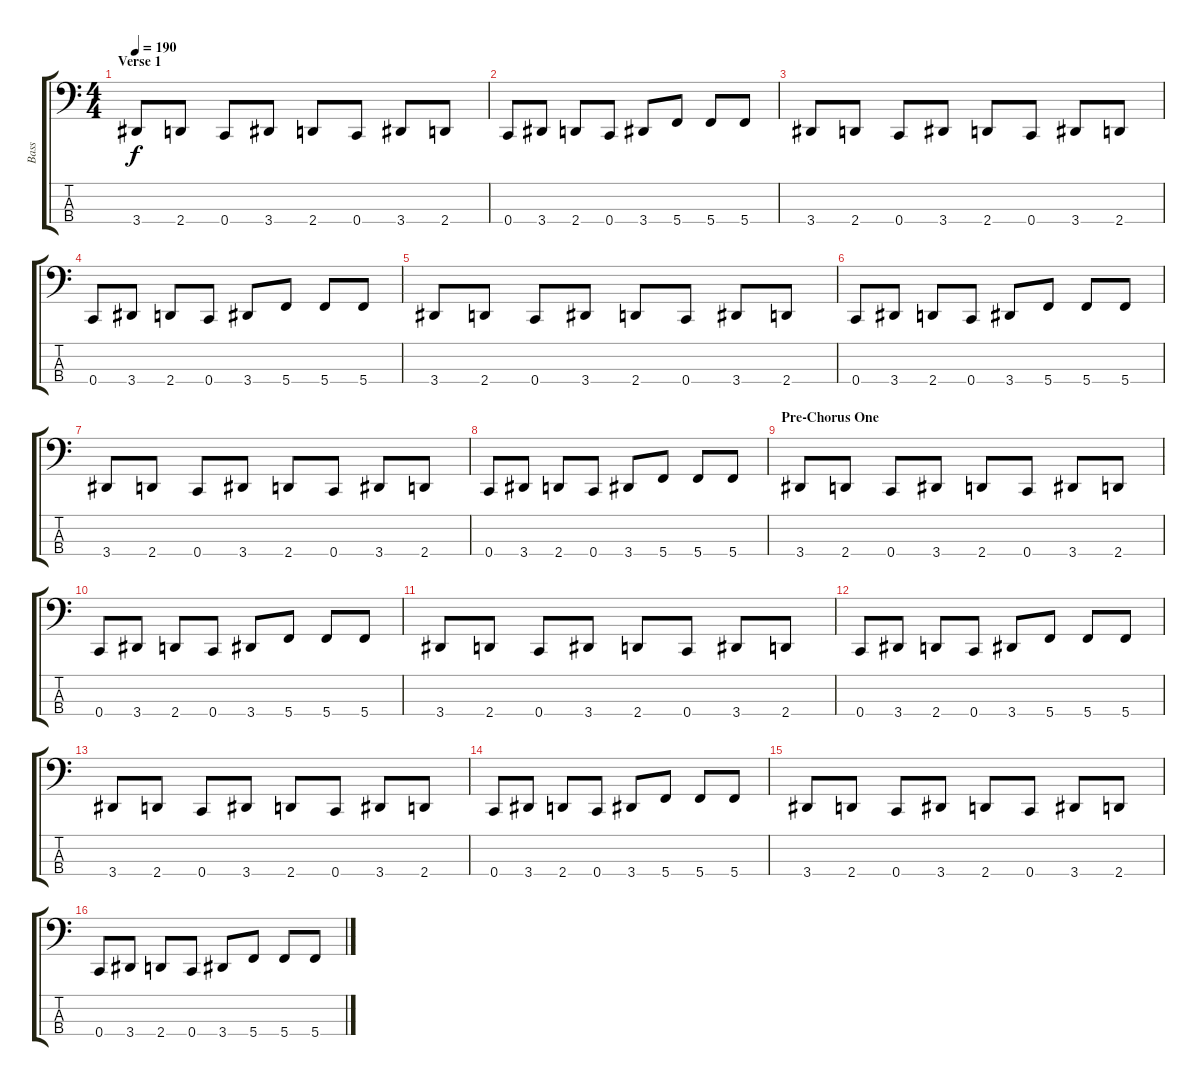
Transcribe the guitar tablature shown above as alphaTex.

\track ("Bass" "Bass") {instrument electricbasspick}
\staff {score tabs}
\tuning (F2 C2 G1 C1) {hide}
\ts (4 4)
\section ("" "Verse 1")
\tempo 190
\clef f4
\ks c
3.4.8{dy f} 2.4.8 0.4.8 3.4.8 2.4.8 0.4.8 3.4.8 2.4.8 |
0.4.8 3.4.8 2.4.8 0.4.8 3.4.8 5.4.8 5.4.8 5.4.8 |
3.4.8 2.4.8 0.4.8 3.4.8 2.4.8 0.4.8 3.4.8 2.4.8 |
0.4.8 3.4.8 2.4.8 0.4.8 3.4.8 5.4.8 5.4.8 5.4.8 |
3.4.8 2.4.8 0.4.8 3.4.8 2.4.8 0.4.8 3.4.8 2.4.8 |
0.4.8 3.4.8 2.4.8 0.4.8 3.4.8 5.4.8 5.4.8 5.4.8 |
3.4.8 2.4.8 0.4.8 3.4.8 2.4.8 0.4.8 3.4.8 2.4.8 |
0.4.8 3.4.8 2.4.8 0.4.8 3.4.8 5.4.8 5.4.8 5.4.8 |
\section ("" "Pre-Chorus One")
3.4.8 2.4.8 0.4.8 3.4.8 2.4.8 0.4.8 3.4.8 2.4.8 |
0.4.8 3.4.8 2.4.8 0.4.8 3.4.8 5.4.8 5.4.8 5.4.8 |
3.4.8 2.4.8 0.4.8 3.4.8 2.4.8 0.4.8 3.4.8 2.4.8 |
0.4.8 3.4.8 2.4.8 0.4.8 3.4.8 5.4.8 5.4.8 5.4.8 |
3.4.8 2.4.8 0.4.8 3.4.8 2.4.8 0.4.8 3.4.8 2.4.8 |
0.4.8 3.4.8 2.4.8 0.4.8 3.4.8 5.4.8 5.4.8 5.4.8 |
3.4.8 2.4.8 0.4.8 3.4.8 2.4.8 0.4.8 3.4.8 2.4.8 |
0.4.8 3.4.8 2.4.8 0.4.8 3.4.8 5.4.8 5.4.8 5.4.8
